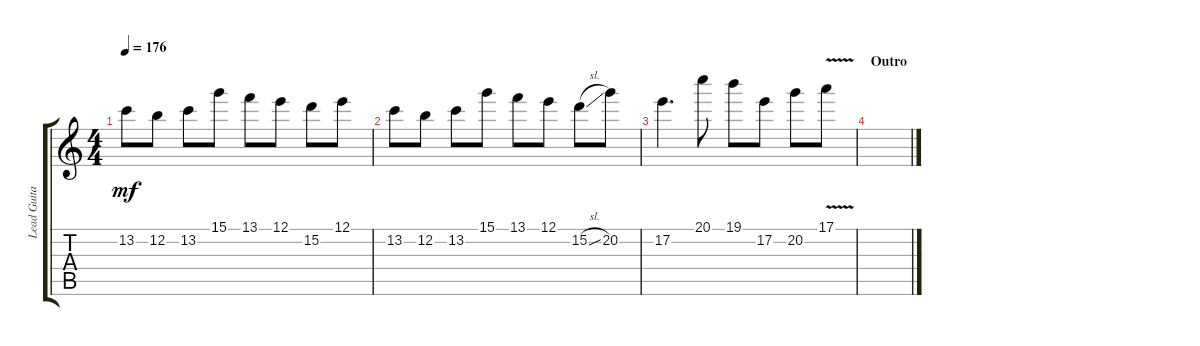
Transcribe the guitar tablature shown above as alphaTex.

\track ("Lead Guitar" "Lead Guita") {instrument overdrivenguitar}
\staff {score tabs}
\tuning (E4 B3 G3 D3 A2 E2) {hide}
\ts (4 4)
\tempo 176
\clef g2
\ks c
13.2.8{dy mf} 12.2.8 13.2.8 15.1.8 13.1.8 12.1.8 15.2.8 12.1.8 |
13.2.8 12.2.8 13.2.8 15.1.8 13.1.8 12.1.8 15.2{sl}.8 20.2.8 |
17.2.4{d} 20.1.8 19.1.8 17.2.8 20.2.8 17.1{v}.8 |
\section ("" "Outro")
